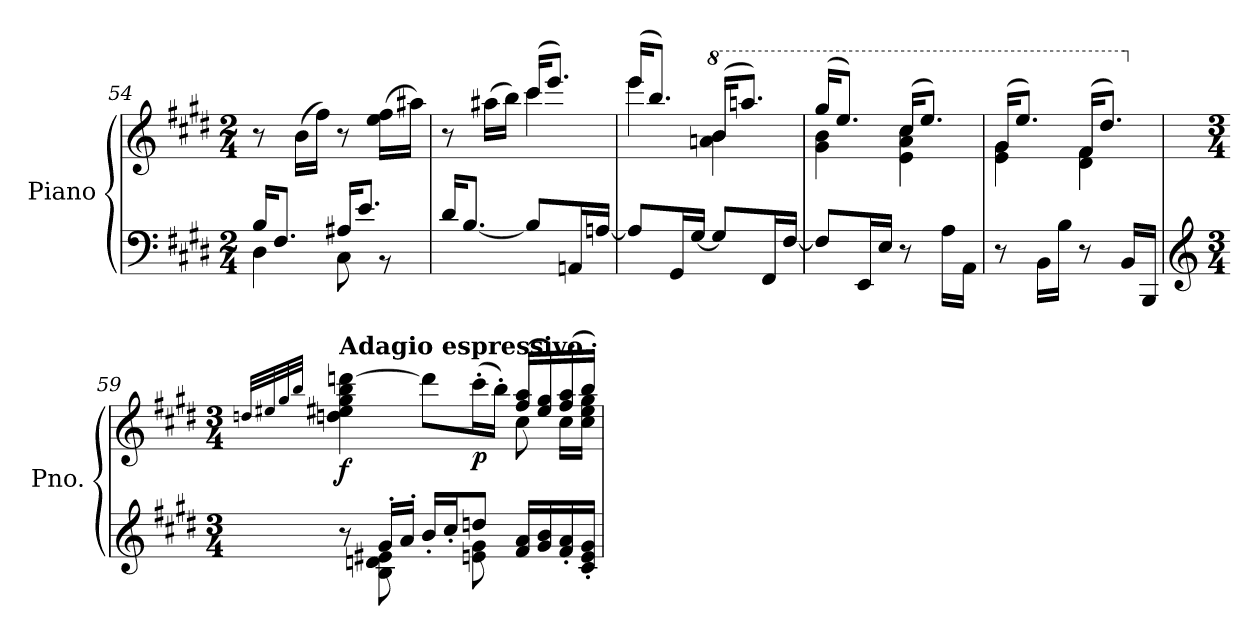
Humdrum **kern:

**kern	**kern	**dynam
*part1	*part1	*part1
*staff2	*staff1	*staff1/2
*I"Piano	*	*
*I'Pno.	*	*
*clefF4	*clefG2	*
*k[f#c#g#d#]	*k[f#c#g#d#]	*
*M2/4	*M2/4	*
=54	=54	=54
*^	*	*
16B/KL	4D#\	8r	.
8.F#/J	.	.	.
.	.	(>16b\LL	.
.	.	16ff#\JJ)	.
16A#X/KL	8C#\	8r	.
8.e/J	.	.	.
.	8r	(>16ee\ 16ff#\LL	.
.	.	16aa#X\JJ)	.
*v	*v	*	*
!!LO:PB:g=z
=55	=55	=55
*	*^	*
16d#/KL	8r	4ryy	.
[8.B/J	.	.	.
.	(>16aa#X\LL	.	.
.	16bb\JJ)	.	.
!	!	!	!LO:DY:b
8B/L]	(>16ccc#/KL	4ccc#\	other-dynamics
.	8.eee/J)	.	.
16AAn/L	.	.	.
[16An/JJ	.	.	.
=56	=56	=56	=56
8An/L]	(>16eee/KL	4eee\	.
.	8.bb/J)	.	.
16GG#/L	.	.	.
[16G#/JJ	.	.	.
*	*8va	*	*
8G#/L]	(>16bb/KL	4aan\ 4bb\	.
.	8.aaan/J)	.	.
16FF#/L	.	.	.
[16F#/JJ	.	.	.
=57	=57	=57	=57
8F#/L]	(>16ggg#/KL	4gg#\ 4bb\	.
.	8.eee/J)	.	.
16EE/L	.	.	.
16E/JJ	.	.	.
8r	(>16ccc#/KL	4ee\ 4aa\ 4ccc#\	.
.	8.eee/J)	.	.
16A\LL	.	.	.
16AA\JJ	.	.	.
=58	=58	=58	=58
8r	(>16gg#/KL	4ee\ 4gg#\	.
.	8.eee/J)	.	.
16BB\LL	.	.	.
16B\JJ	.	.	.
8r	(>16ff#/KL	4dd#\ 4ff#\	.
.	8.ddd#/J)	.	.
16BB/LL	.	.	.
16BBB/JJ	.	.	.
!!LO:LB:g=z	!!
=59	=59	=59	=59
*clefG2	*	*	*
*M3/4	*M3/4	*	*
*	*X8va	*	*
.	32qddn/LLL	.	.
.	32qee#X/	.	.
.	32qgg#/	.	.
.	32qbb/JJJ	.	.
*^	*	*	*
!	!	!LO:TX:a:B:t=Adagio espressivo	!	!
!	!	!	!	!LO:DY:b
8r	8ryy	4dd\ 4ee#\ 4gg#\ 4bb\ [4dddn\	2ryy	f
16g#'/LL	8B\ 8dn\ 8e#X\	.	.	.
16a'/JJ	.	.	.	.
16b'/LL	8ryy	8ddd\L]	.	.
16cc#'/J	.	.	.	.
!	!	!	!	!LO:DY:b
8ddn/J	8en\ 8g#\	(>16ccc#'\L	.	p
.	.	16bb'\JJ)	.	.
16f#/ 16a/LL	4ryy	(>16ff#/ 16aa/LL	8cc#\	.
16g#/ 16b/	.	16ee#/ 16gg#/)	.	.
!	!	!	!	!LO:DY:b
16f#/' 16a/'	.	(>16ff#/' 16aa/'	16cc#\LL	other-dynamics
16c#/' 16e/' 16g#/'JJ	.	16bb'/JJ)	16cc#\ 16ee#\ 16gg#\JJ	.
*v	*v	*	*	*
*	*v	*v	*
=	=	=
*-	*-	*-
